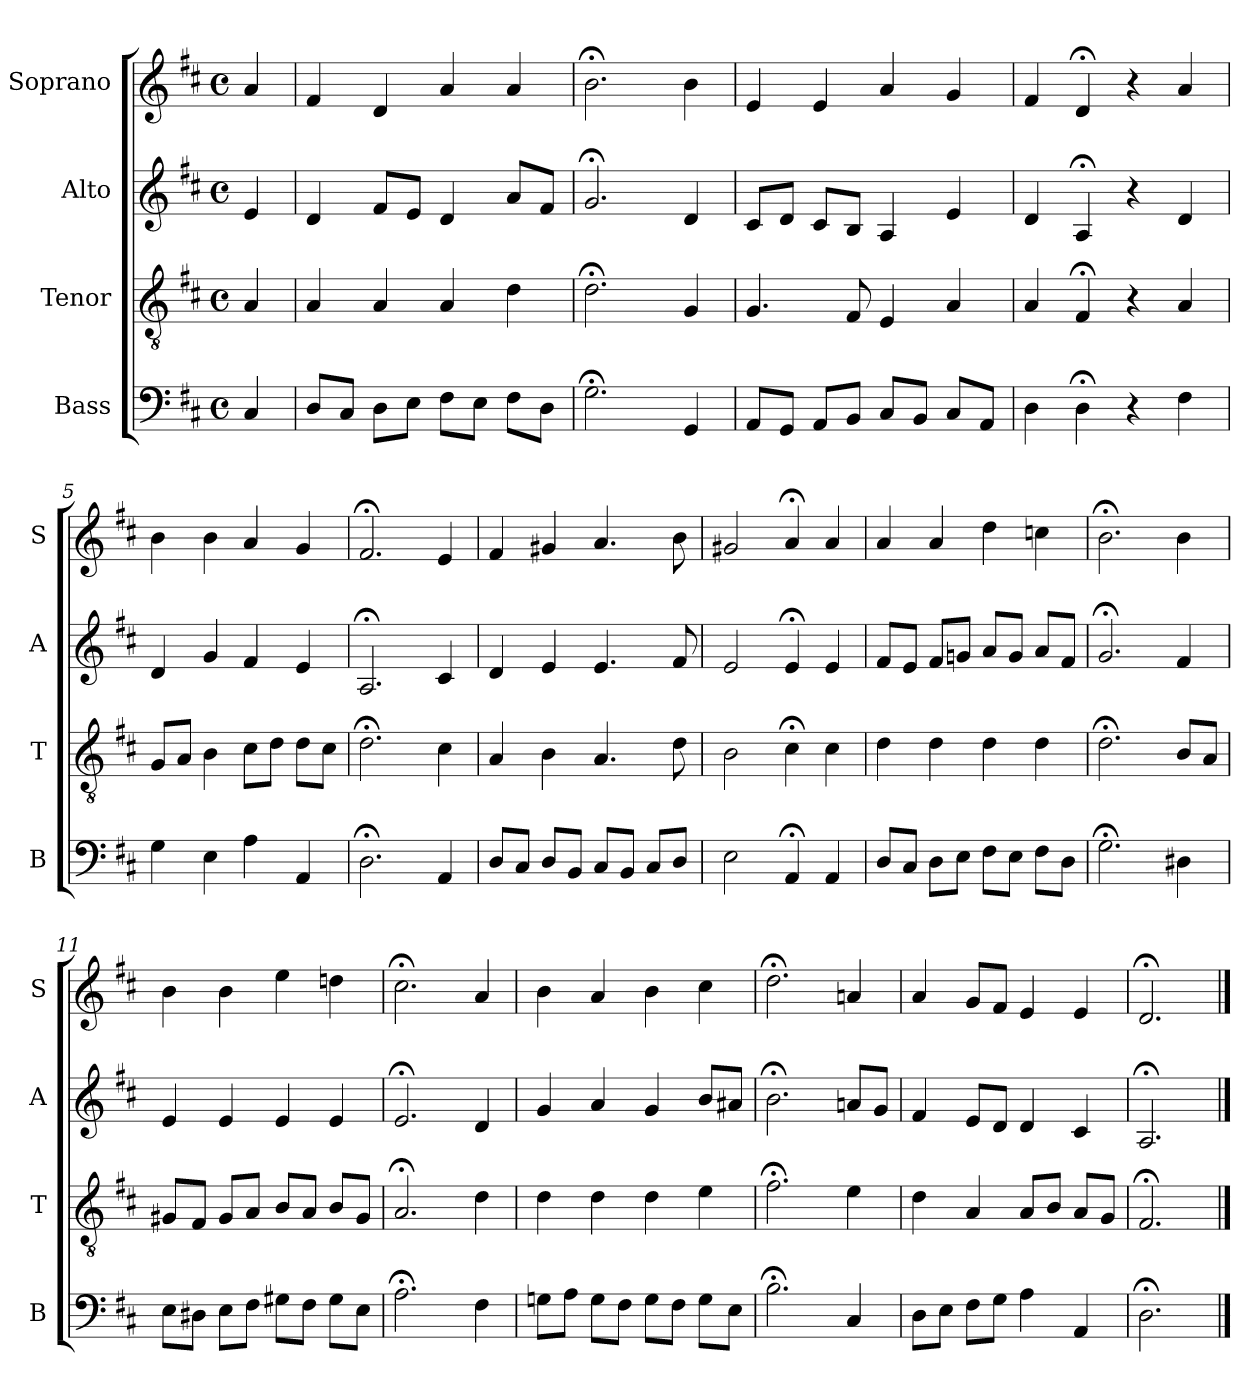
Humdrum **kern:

**kern	**kern	**kern	**kern
*part4	*part3	*part2	*part1
*staff4	*staff3	*staff2	*staff1
*I"Bass	*I"Tenor	*I"Alto	*I"Soprano
*I'B	*I'T	*I'A	*I'S
*clefF4	*clefGv2	*clefG2	*clefG2
*k[f#c#]	*k[f#c#]	*k[f#c#]	*k[f#c#]
*D:	*D:	*D:	*D:
*M4/4	*M4/4	*M4/4	*M4/4
*met(c)	*met(c)	*met(c)	*met(c)
*MM100	*MM100	*MM100	*MM100
=	=	=	=
4C#	4A	4e	4a
=1	=1	=1	=1
8DL	4A	4d	4f#
8C#J	.	.	.
8DL	4A	8f#L	4d
8EJ	.	8eJ	.
8F#L	4A	4d	4a
8EJ	.	.	.
8F#L	4d	8aL	4a
8DJ	.	8f#J	.
=2	=2	=2	=2
2.G;<	2.d;<	2.g;<	2.b;<
4GG	4G	4d	4b
=3	=3	=3	=3
8AAL	4.G	8c#L	4e
8GGJ	.	8dJ	.
8AAL	.	8c#L	4e
8BBJ	8F#	8BJ	.
8C#L	4E	4A	4a
8BBJ	.	.	.
8C#L	4A	4e	4g
8AAJ	.	.	.
=4	=4	=4	=4
4D	4A	4d	4f#
4D;<	4F#;<i	4A;<	4d;<i
4r	4r	4r	4r
4F#	4Ai	4d	4ai
=5	=5	=5	=5
4G	8GL	4d	4b
.	8AJ	.	.
4E	4B	4g	4b
4A	8c#L	4f#	4a
.	8dJ	.	.
4AA	8dL	4e	4g
.	8c#J	.	.
=6	=6	=6	=6
2.D;<	2.d;<	2.A;<	2.f#;<
4AA	4c#	4c#	4e
=7	=7	=7	=7
8DL	4A	4d	4f#
8C#J	.	.	.
8DL	4B	4e	4g#X
8BBJ	.	.	.
8C#L	4.Ai	4.e	4.a
8BBJ	.	.	.
8C#iL	.	.	.
8DiJ	8di	8f#	8b
=8	=8	=8	=8
2E	2B	2e	2g#X
4AA;<	4c#;<	4e;<	4a;<
4AA	4c#	4e	4a
=9	=9	=9	=9
8DL	4d	8f#L	4a
8C#J	.	8eJ	.
8DL	4d	8f#L	4a
8EJ	.	8gnJ	.
8F#L	4d	8aL	4dd
8EJ	.	8gJ	.
8F#L	4d	8aL	4ccn
8DJ	.	8f#J	.
=10	=10	=10	=10
2.G;<	2.d;<	2.g;<	2.b;<
4D#X	8BL	4f#	4b
.	8AJ	.	.
=11	=11	=11	=11
8EL	8G#XL	4e	4b
8D#XJ	8F#J	.	.
8EL	8G#L	4e	4b
8F#J	8AJ	.	.
8G#XL	8BL	4e	4ee
8F#J	8AJ	.	.
8G#L	8BL	4e	4ddn
8EJ	8G#J	.	.
=12	=12	=12	=12
2.A;<	2.A;<	2.e;<	2.cc#;<
4F#i	4d	4di	4a
=13	=13	=13	=13
8GniL	4d	4gi	4b
8AJ	.	.	.
8GL	4d	4a	4a
8F#J	.	.	.
8GL	4d	4g	4b
8F#J	.	.	.
8GL	4e	8bL	4cc#
8EJ	.	8a#XJ	.
=14	=14	=14	=14
2.B;<	2.f#;<	2.b;<	2.dd;<
4C#	4e	8anL	4an
.	.	8gJ	.
=15	=15	=15	=15
8DL	4d	4f#	4a
8EJ	.	.	.
8F#L	4A	8eL	8gL
8GJ	.	8dJ	8f#J
4A	8AL	4d	4e
.	8BJ	.	.
4AA	8AL	4c#	4e
.	8GJ	.	.
=16	=16	=16	=16
2.D;<	2.F#;<	2.A;<	2.d;<
==	==	==	==
*-	*-	*-	*-
